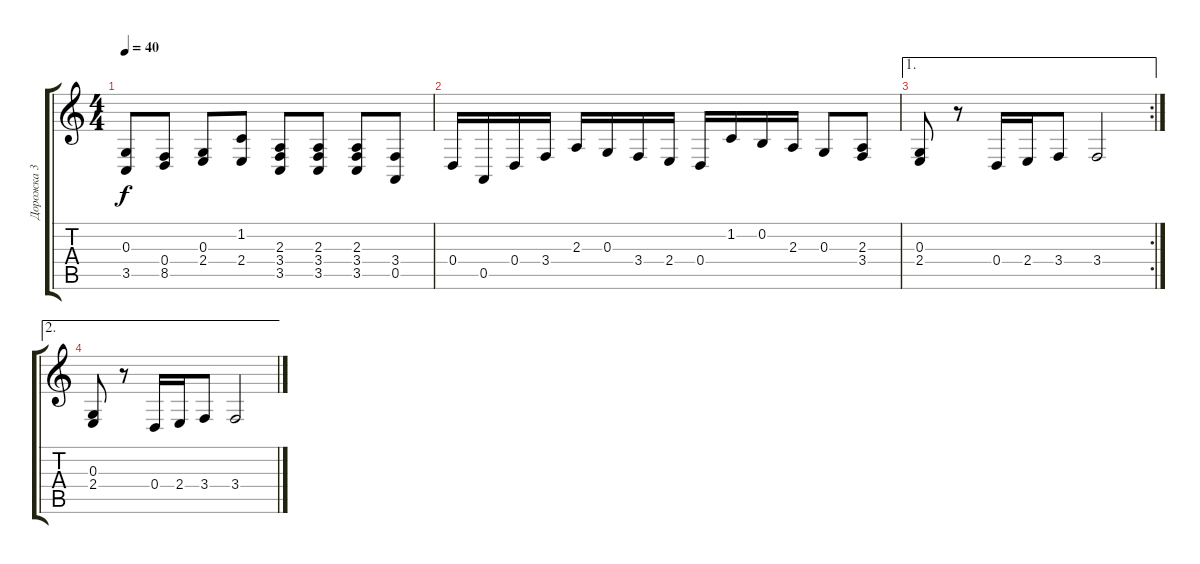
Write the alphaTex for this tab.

\track ("Дорожка 3" "Дорожка 3") {instrument churchorgan}
\staff {score tabs}
\tuning (E4 B3 G3 D3 A2 E2) {hide}
\ts (4 4)
\tempo 40
\clef g2
\ks c
(0.3 3.5).8{dy f} (0.4 8.5).8 (0.3 2.4).8 (1.2 2.4).8 (2.3 3.4 3.5).8 (2.3 3.4 3.5).8 (2.3 3.4 3.5).8 (3.4 0.5).8 |
0.4.16 0.5.16 0.4.16 3.4.16 2.3.16 0.3.16 3.4.16 2.4.16 0.4.16 1.2.16 0.2.16 2.3.16 0.3.8 (2.3 3.4).8 |
\ae 1
\rc 2
(0.3 2.4).8 r.8 0.4.16 2.4.16 3.4.8 3.4.2 |
\ae 2
(0.3 2.4).8 r.8 0.4.16 2.4.16 3.4.8 3.4.2
